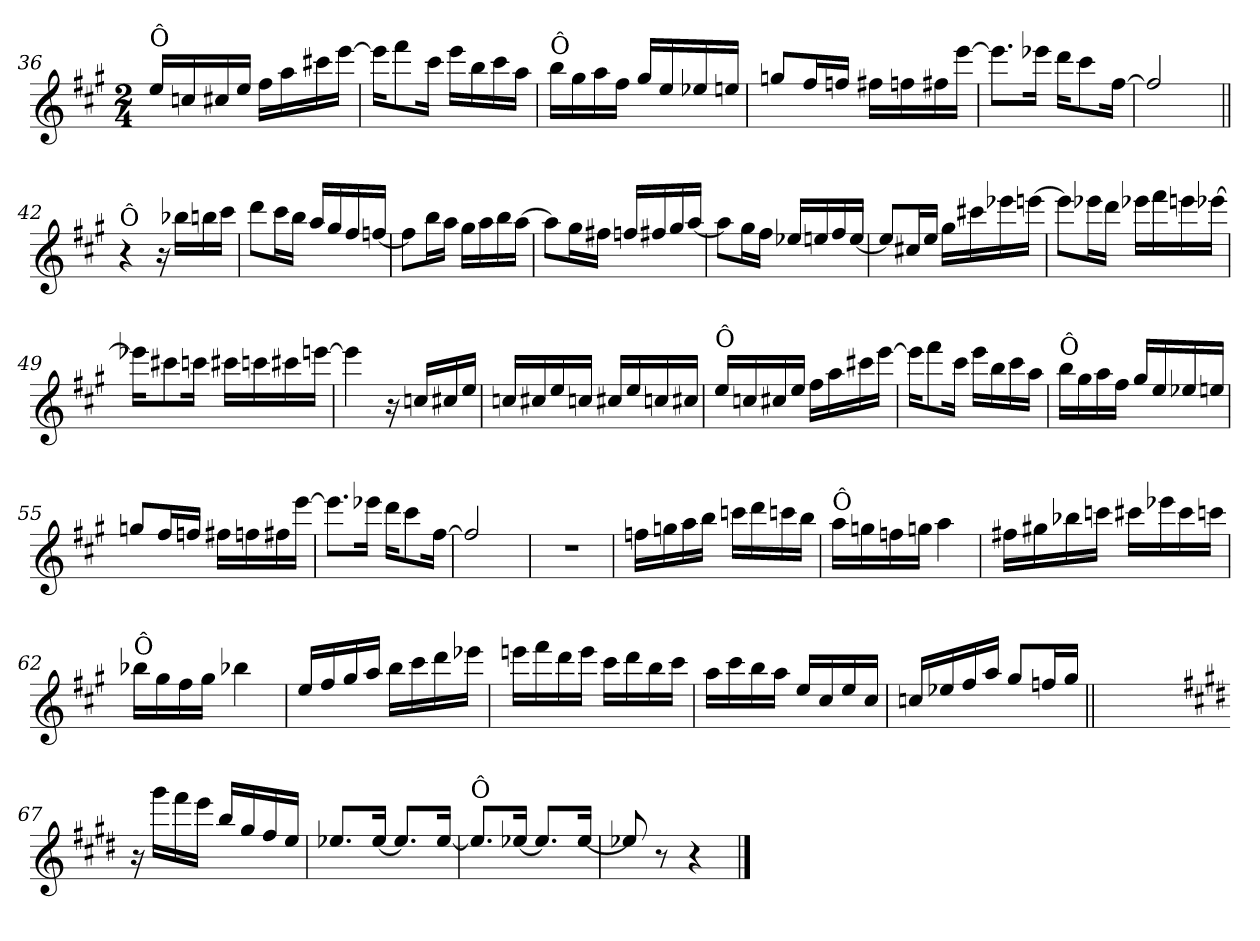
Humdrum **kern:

**kern
*part1
*staff1
*clefG2
*k[f#c#g#]
*A:
*M2/4
=36
!LO:TX:a:t=Ô
16ee/LL
16ccn/
16cc#X/
16ee/JJ
16ff#\LL
16aa\
16ccc#X\
[16eee\JJ
=37
16eee\KL]
8fff#\
16ccc#\Jk
16eee\LL
16bb\
16ccc#\
16aa\JJ
=38
!LO:TX:a:t=Ô
16bb\LL
16gg#\
16aa\
16ff#\JJ
16gg#/LL
16ee/
16ee-X/
16een/JJ
=39
8ggn/L
16ff#/L
16ffn/JJ
16ff#X\LL
16ffn\
16ff#X\
[16eee\JJ
!!LO:LB:g=z
=40
8.eee\L]
16eee-X\Jk
16ddd\KL
8ccc#\
[16ff#\Jk
=41
2ff#/]
=42||
!LO:TX:a:t=Ô
4r
16r
16bb-X\LL
16bbn\
16ccc#\JJ
=43
8ddd\L
16ccc#\L
16bb\JJ
16aa/LL
16gg#/
16ff#/
[16ffn/JJ
=44
8ffn\L]
16bb\L
16aa\JJ
16gg#\LL
16aa\
16bb\
[16aa\JJ
!!LO:PB:g=z
=45
8aa\L]
16gg#\L
16ff#X\JJ
16ffn/LL
16ff#X/
16gg#/
[16aa/JJ
=46
8aa\L]
16gg#\L
16ff#\JJ
16ee-X/LL
16een/
16ff#/
[16ee/JJ
=47
8ee/L]
16cc#X/L
16ee/JJ
16gg#\LL
16ccc#X\
16eee-X\
[16eeen\JJ
=48
8eeen\L]
16eee-X\L
16ddd\JJ
16eee-X\LL
16fff#\
16eeen\
[16eee-X\JJ
=49
16eee-X\KL]
8ccc#X\
16cccn\Jk
16ccc#X\LL
16cccn\
16ccc#X\
[16eeen\JJ
!!LO:LB:g=z
=50
4eee\]
16r
16ccn/LL
16cc#X/
16ee/JJ
=51
16ccn/LL
16cc#X/
16ee/
16ccn/JJ
16cc#X/LL
16ee/
16ccn/
16cc#X/JJ
=52
!LO:TX:a:t=Ô
16ee/LL
16ccn/
16cc#X/
16ee/JJ
16ff#\LL
16aa\
16ccc#X\
[16eee\JJ
=53
16eee\KL]
8fff#\
16ccc#\Jk
16eee\LL
16bb\
16ccc#\
16aa\JJ
=54
!LO:TX:a:t=Ô
16bb\LL
16gg#\
16aa\
16ff#\JJ
16gg#/LL
16ee/
16ee-X/
16een/JJ
!!LO:LB:g=z
=55
8ggn/L
16ff#/L
16ffn/JJ
16ff#X\LL
16ffn\
16ff#X\
[16eee\JJ
=56
8.eee\L]
16eee-X\Jk
16ddd\KL
8ccc#\
[16ff#\Jk
=57
2ff#/]
=58
2r
=59
16ffn\LL
16ggn\
16aa\
16bb\JJ
16cccn\LL
16ddd\
16cccn\
16bb\JJ
!!LO:LB:g=z
=60
!LO:TX:a:t=Ô
16aa\LL
16ggn\
16ffn\
16ggn\JJ
4aa\
=61
16ff#X\LL
16gg#X\
16bb-X\
16cccn\JJ
16ccc#X\LL
16eee-X\
16ccc#\
16cccn\JJ
=62
!LO:TX:a:t=Ô
16bb-X\LL
16gg#\
16ff#\
16gg#\JJ
4bb-X\
=63
16ee/LL
16ff#/
16gg#/
16aa/JJ
16bb\LL
16ccc#\
16ddd\
16eee-X\JJ
!!LO:LB:g=z
=64
16eeen\LL
16fff#\
16ddd\
16eee\JJ
16ccc#\LL
16ddd\
16bb\
16ccc#\JJ
=65
16aa\LL
16ccc#\
16bb\
16aa\JJ
16ee/LL
16cc#/
16ee/
16cc#/JJ
=66
16ccn/LL
16ee-X/
16ff#/
16aa/JJ
8gg#/L
16ffn/L
16gg#/JJ
=66X661||
2ryy
!!LO:LB:g=z
=67-
*k[f#c#g#d#]
*E:
16r
16ggg#\LL
16fff#\
16eee\JJ
16bb/LL
16gg#/
16ff#/
16ee/JJ
=68
8.ee-X/L
[16ee-/Jk
8.ee-/L]
[16ee-/Jk
=69
!LO:TX:a:t=Ô
8.ee-/L]
[16ee-X/Jk
8.ee-/L]
[16ee-/Jk
=70
8ee-X/]
8r
4r
==
*-
